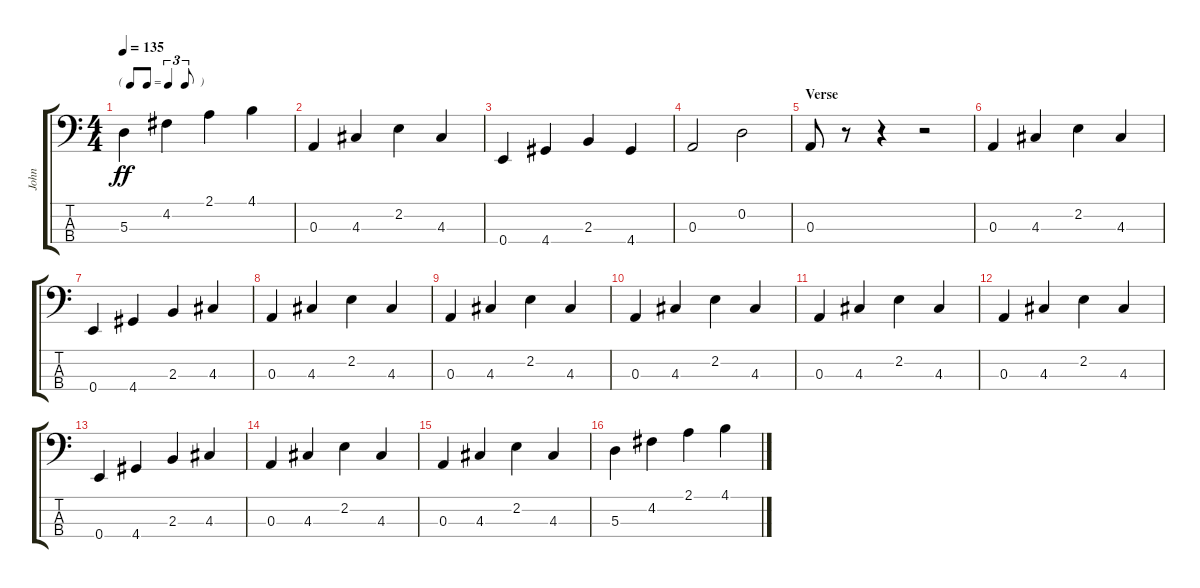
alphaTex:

\track ("John" "John") {instrument electricbassfinger}
\staff {score tabs}
\tuning (G2 D2 A1 E1) {hide}
\ts (4 4)
\tf triplet8th
\tempo 135
\clef f4
\ks c
5.3.4{dy ff} 4.2.4 2.1.4 4.1.4 |
0.3.4 4.3.4 2.2.4 4.3.4 |
0.4.4 4.4.4 2.3.4 4.4.4 |
0.3.2 0.2.2 |
\section ("" "Verse")
0.3.8 r.8 r.4 r.2 |
0.3.4 4.3.4 2.2.4 4.3.4 |
0.4.4 4.4.4 2.3.4 4.3.4 |
0.3.4 4.3.4 2.2.4 4.3.4 |
0.3.4 4.3.4 2.2.4 4.3.4 |
0.3.4 4.3.4 2.2.4 4.3.4 |
0.3.4 4.3.4 2.2.4 4.3.4 |
0.3.4 4.3.4 2.2.4 4.3.4 |
0.4.4 4.4.4 2.3.4 4.3.4 |
0.3.4 4.3.4 2.2.4 4.3.4 |
0.3.4 4.3.4 2.2.4 4.3.4 |
5.3.4 4.2.4 2.1.4 4.1.4
